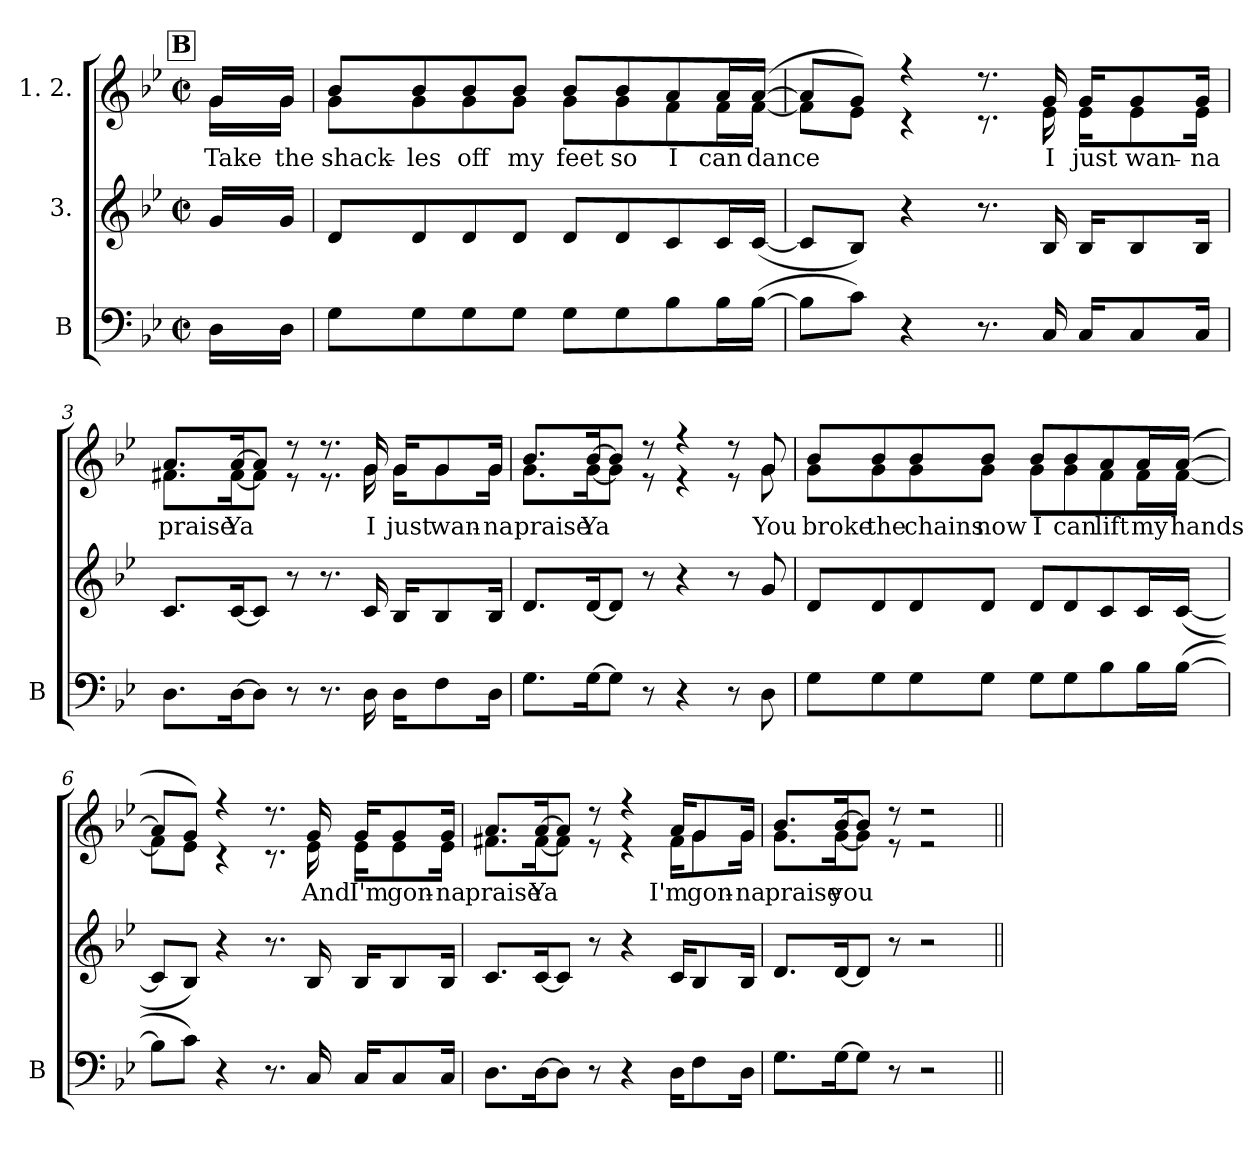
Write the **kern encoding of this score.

**kern	**kern	**kern	**text
*part3	*part2	*part1	*part1
*staff3	*staff2	*staff1	*staff1
*I"B	*I"3.	*I"1. 2.	*
*I'B	*	*	*
*clefF4	*clefG2	*clefG2	*
*k[b-e-]	*k[b-e-]	*k[b-e-]	*
*M2/2	*M2/2	*M2/2	*
*met(c|)	*met(c|)	*met(c|)	*
!!LO:REH:place=s1:a:B:fs=14:t=B
=	=	=	=
!	!	!	!LO:LY:b
*	*	*^	*
16D\LL	16g/LL	16g/LL	16g\LL	Take
!	!	!	!	!LO:LY:b
16D\JJ	16g/JJ	16g/JJ	16g\JJ	the
=1	=1	=1	=1	=1
!	!	!	!	!LO:LY:b
8G\L	8d/L	8b-/L	8g\L	shack-
!	!	!	!	!LO:LY:b
8G\	8d/	8b-/	8g\	-les
!	!	!	!	!LO:LY:b
8G\	8d/	8b-/	8g\	off
!	!	!	!	!LO:LY:b
8G\J	8d/J	8b-/J	8g\J	my
!	!	!	!	!LO:LY:b
8G\L	8d/L	8b-/L	8g\L	feet
!	!	!	!	!LO:LY:b
8G\	8d/	8b-/	8g\	so
!	!	!	!	!LO:LY:b
8B-\	8c/	8a/	8f\	I
!	!	!	!	!LO:LY:b
16B-\L	16c/L	16a/L	16f\L	can
!	!	!	!	!LO:LY:b
([16B-\JJ	([16c/JJ	([16a/JJ	[16f\JJ	dance
=2	=2	=2	=2	=2
8B-\L]	8c/L]	8a/L]	8f\L]	.
8c\J)	8B-/J)	8g/J)	8e-\J	.
4r	4r	4r	4r	.
8.r	8.r	8.r	8.r	.
!	!	!	!	!LO:LY:b
16C/	16B-/	16g/	16e-\	I
!	!	!	!	!LO:LY:b
16C/KL	16B-/KL	16g/KL	16e-\KL	just
!	!	!	!	!LO:LY:b
8C/	8B-/	8g/	8e-\	wan-
!	!	!	!	!LO:LY:b
16C/Jk	16B-/Jk	16g/Jk	16e-\Jk	-na
=3	=3	=3	=3	=3
!	!	!	!	!LO:LY:b
8.D\L	8.c/L	8.a/L	8.f#X\L	praise
!	!	!	!	!LO:LY:b
[16D\K	[16c/K	[16a/K	[16f#\K	Ya
8D\J]	8c/J]	8a/J]	8f#\J]	.
8r	8r	8r	8r	.
8.r	8.r	8.r	8.r	.
!	!	!	!	!LO:LY:b
16D\	16c/	16g/	16g\	I
!	!	!	!	!LO:LY:b
16D\KL	16B-/KL	16g/KL	16g\KL	just
!	!	!	!	!LO:LY:b
8F\	8B-/	8g/	8g\	wan-
!	!	!	!	!LO:LY:b
16D\Jk	16B-/Jk	16g/Jk	16g\Jk	-na
!!LO:LB:g=z	!!
=4	=4	=4	=4	=4
!	!	!	!	!LO:LY:b
8.G\L	8.d/L	8.b-/L	8.g\L	praise
!	!	!	!	!LO:LY:b
[16G\K	[16d/K	[16b-/K	[16g\K	Ya
8G\J]	8d/J]	8b-/J]	8g\J]	.
8r	8r	8r	8r	.
4r	4r	4r	4r	.
8r	8r	8r	8r	.
!	!	!	!	!LO:LY:b
8D\	8g/	8g/	8g\	You
=5	=5	=5	=5	=5
!	!	!	!	!LO:LY:b
8G\L	8d/L	8b-/L	8g\L	broke
!	!	!	!	!LO:LY:b
8G\	8d/	8b-/	8g\	the
!	!	!	!	!LO:LY:b
8G\	8d/	8b-/	8g\	chains
!	!	!	!	!LO:LY:b
8G\J	8d/J	8b-/J	8g\J	now
!	!	!	!	!LO:LY:b
8G\L	8d/L	8b-/L	8g\L	I
!	!	!	!	!LO:LY:b
8G\	8d/	8b-/	8g\	can
!	!	!	!	!LO:LY:b
8B-\	8c/	8a/	8f\	lift
!	!	!	!	!LO:LY:b
16B-\L	16c/L	16a/L	16f\L	my
!	!	!	!	!LO:LY:b
([16B-\JJ	([16c/JJ	([16a/JJ	[16f\JJ	hands
=6	=6	=6	=6	=6
8B-\L]	8c/L]	8a/L]	8f\L]	.
8c\J)	8B-/J)	8g/J)	8e-\J	.
4r	4r	4r	4r	.
8.r	8.r	8.r	8.r	.
!	!	!	!	!LO:LY:b
16C/	16B-/	16g/	16e-\	And
!	!	!	!	!LO:LY:b
16C/KL	16B-/KL	16g/KL	16e-\KL	I'm
!	!	!	!	!LO:LY:b
8C/	8B-/	8g/	8e-\	gon-
!	!	!	!	!LO:LY:b
16C/Jk	16B-/Jk	16g/Jk	16e-\Jk	-na
!!LO:LB:g=z	!!
=7	=7	=7	=7	=7
!	!	!	!	!LO:LY:b
8.D\L	8.c/L	8.a/L	8.f#X\L	praise
!	!	!	!	!LO:LY:b
[16D\K	[16c/K	[16a/K	[16f#\K	Ya
8D\J]	8c/J]	8a/J]	8f#\J]	.
8r	8r	8r	8r	.
4r	4r	4r	4r	.
!	!	!	!	!LO:LY:b
16D\KL	16c/KL	16a/KL	16f#\KL	I'm
!	!	!	!	!LO:LY:b
8F\	8B-/	8g/	8g\	gon-
!	!	!	!	!LO:LY:b
16D\Jk	16B-/Jk	16g/Jk	16g\Jk	-na
=8	=8	=8	=8	=8
!	!	!	!	!LO:LY:b
8.G\L	8.d/L	8.b-/L	8.g\L	praise
!	!	!	!	!LO:LY:b
[16G\K	[16d/K	[16b-/K	[16g\K	you
8G\J]	8d/J]	8b-/J]	8g\J]	.
8r	8r	8r	8r	.
2r	2r	2r	2r	.
*	*	*v	*v	*
=||	=||	=||	=||
*-	*-	*-	*-
